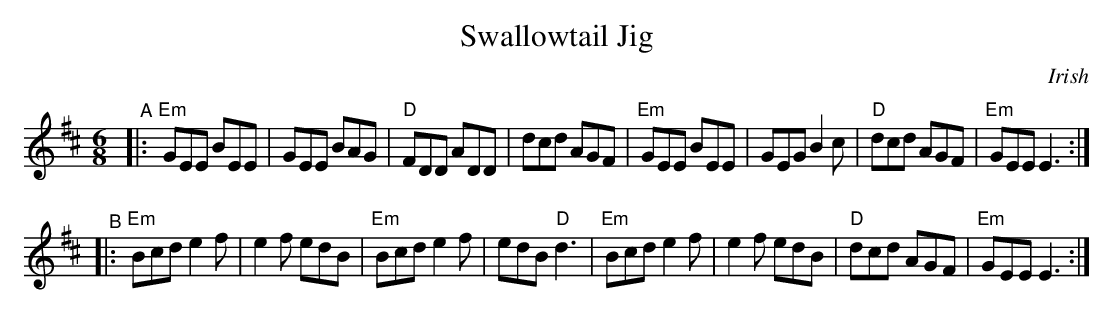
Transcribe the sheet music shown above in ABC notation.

X:1
T: Swallowtail Jig
C: Irish
M: 6/8
L: 1/8
K: Edor
"^A"|:\
"Em"GEE BEE | GEE BAG | "D"FDD ADD | dcd AGF |\
"Em"GEE BEE | GEG B2c | "D"dcd AGF | "Em"GEE E3 :|
"^B"|:\
"Em"Bcd e2f | e2f edB | "Em"Bcd e2f | edB "D"d3 |\
"Em"Bcd e2f | e2f edB | "D"dcd AGF | "Em"GEE E3 :|
